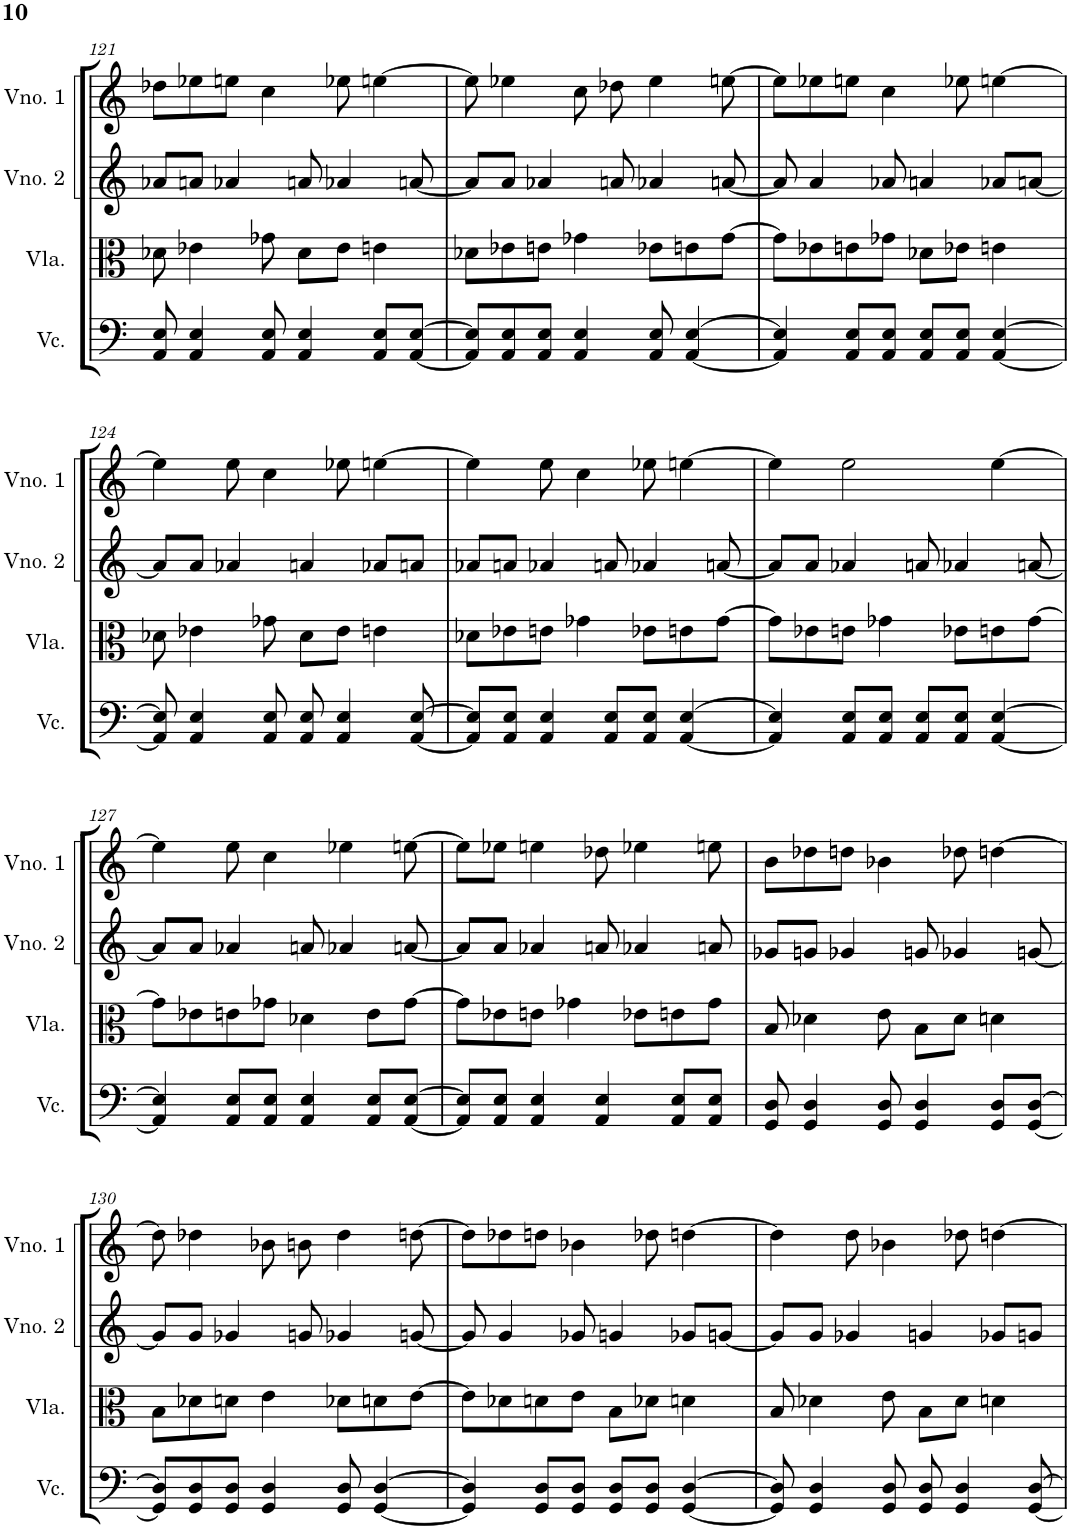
**kern	**kern	**kern	**kern
*part4	*part3	*part2	*part1
*staff4	*staff3	*staff2	*staff1
*I"Violoncelo	*I"Viola	*I"Violino 2	*I"Violino 1
*I'Vc.	*I'Vla.	*I'Vno. 2	*I'Vno. 1
!!LO:PB:g=z
*clefF4	*clefC3	*clefG2	*clefG2
*k[]	*k[]	*k[]	*k[]
*M4/4	*M4/4	*M4/4	*M4/4
=121	=121	=121	=121
8AA/ 8E/	8d-X\	8a-X/L	8dd-X\L
4AA/ 4E/	4e-X\	8an/J	8ee-X\
.	.	4a-X/	8een\J
8AA/ 8E/	8g-X\	.	4cc\
4AA/ 4E/	8d-\L	8an/	.
.	8e-\J	4a-X/	8ee-X\
8AA/ 8E/L	4en\	.	[4een\
[8AA/ [8E/J	.	[8an/	.
=122	=122	=122	=122
8AA/] 8E/]L	8d-X\L	8a/L]	8ee\]
8AA/ 8E/	8e-X\	8a/J	4ee-X\
8AA/ 8E/J	8en\J	4a-X/	.
4AA/ 4E/	4g-X\	.	8cc\
.	.	8an/	8dd-X\
8AA/ 8E/	8e-X\L	4a-X/	4ee-\
[4AA/ [4E/	8en\	.	.
.	[8g-\J	[8an/	[8een\
=123	=123	=123	=123
4AA/] 4E/]	8g-\L]	8a/]	8ee\L]
.	8e-X\	4a/	8ee-X\
8AA/ 8E/L	8en\	.	8een\J
8AA/ 8E/J	8g-X\J	8a-X/	4cc\
8AA/ 8E/L	8d-X\L	4an/	.
8AA/ 8E/J	8e-X\J	.	8ee-X\
[4AA/ [4E/	4en\	8a-X/L	[4een\
.	.	[8an/J	.
!!LO:LB:g=z
=124	=124	=124	=124
8AA/] 8E/]	8d-X\	8a/L]	4ee\]
4AA/ 4E/	4e-X\	8a/J	.
.	.	4a-X/	8ee\
8AA/ 8E/	8g-X\	.	4cc\
8AA/ 8E/	8d-\L	4an/	.
4AA/ 4E/	8e-\J	.	8ee-X\
.	4en\	8a-X/L	[4een\
[8AA/ [8E/	.	8an/J	.
=125	=125	=125	=125
8AA/] 8E/]L	8d-X\L	8a-X/L	4ee\]
8AA/ 8E/J	8e-X\	8an/J	.
4AA/ 4E/	8en\J	4a-X/	8ee\
.	4g-X\	.	4cc\
8AA/ 8E/L	.	8an/	.
8AA/ 8E/J	8e-X\L	4a-X/	8ee-X\
[4AA/ [4E/	8en\	.	[4een\
.	[8g-\J	[8an/	.
=126	=126	=126	=126
4AA/] 4E/]	8g-\L]	8a/L]	4ee\]
.	8e-X\	8a/J	.
8AA/ 8E/L	8en\J	4a-X/	2ee\
8AA/ 8E/J	4g-X\	.	.
8AA/ 8E/L	.	8an/	.
8AA/ 8E/J	8e-X\L	4a-X/	.
[4AA/ [4E/	8en\	.	[4ee\
.	[8g-\J	[8an/	.
!!LO:LB:g=z
=127	=127	=127	=127
4AA/] 4E/]	8g-\L]	8a/L]	4ee\]
.	8e-X\	8a/J	.
8AA/ 8E/L	8en\	4a-X/	8ee\
8AA/ 8E/J	8g-X\J	.	4cc\
4AA/ 4E/	4d-X\	8an/	.
.	.	4a-X/	4ee-X\
8AA/ 8E/L	8e\L	.	.
[8AA/ [8E/J	[8g-\J	[8an/	[8een\
=128	=128	=128	=128
8AA/] 8E/]L	8g-\L]	8a/L]	8ee\L]
8AA/ 8E/J	8e-X\	8a/J	8ee-X\J
4AA/ 4E/	8en\J	4a-X/	4een\
.	4g-X\	.	.
4AA/ 4E/	.	8an/	8dd-X\
.	8e-X\L	4a-X/	4ee-X\
8AA/ 8E/L	8en\	.	.
8AA/ 8E/J	8g-\J	8an/	8een\
=129	=129	=129	=129
8GG/ 8D/	8B/	8g-X/L	8b\L
4GG/ 4D/	4d-X\	8gn/J	8dd-X\
.	.	4g-X/	8ddn\J
8GG/ 8D/	8e\	.	4b-X\
4GG/ 4D/	8B\L	8gn/	.
.	8d-\J	4g-X/	8dd-X\
8GG/ 8D/L	4dn\	.	[4ddn\
[8GG/ [8D/J	.	[8gn/	.
!!LO:LB:g=z
=130	=130	=130	=130
8GG/] 8D/]L	8B\L	8g/L]	8dd\]
8GG/ 8D/	8d-X\	8g/J	4dd-X\
8GG/ 8D/J	8dn\J	4g-X/	.
4GG/ 4D/	4e\	.	8b-X\
.	.	8gn/	8bn\
8GG/ 8D/	8d-X\L	4g-X/	4dd-\
[4GG/ [4D/	8dn\	.	.
.	[8e\J	[8gn/	[8ddn\
=131	=131	=131	=131
4GG/] 4D/]	8e\L]	8g/]	8dd\L]
.	8d-X\	4g/	8dd-X\
8GG/ 8D/L	8dn\	.	8ddn\J
8GG/ 8D/J	8e\J	8g-X/	4b-X\
8GG/ 8D/L	8B\L	4gn/	.
8GG/ 8D/J	8d-X\J	.	8dd-X\
[4GG/ [4D/	4dn\	8g-X/L	[4ddn\
.	.	[8gn/J	.
=132	=132	=132	=132
8GG/] 8D/]	8B/	8g/L]	4dd\]
4GG/ 4D/	4d-X\	8g/J	.
.	.	4g-X/	8dd\
8GG/ 8D/	8e\	.	4b-X\
8GG/ 8D/	8B\L	4gn/	.
4GG/ 4D/	8d-\J	.	8dd-X\
.	4dn\	8g-X/L	[4ddn\
[8GG/ [8D/	.	8gn/J	.
=	=	=	=
*-	*-	*-	*-
